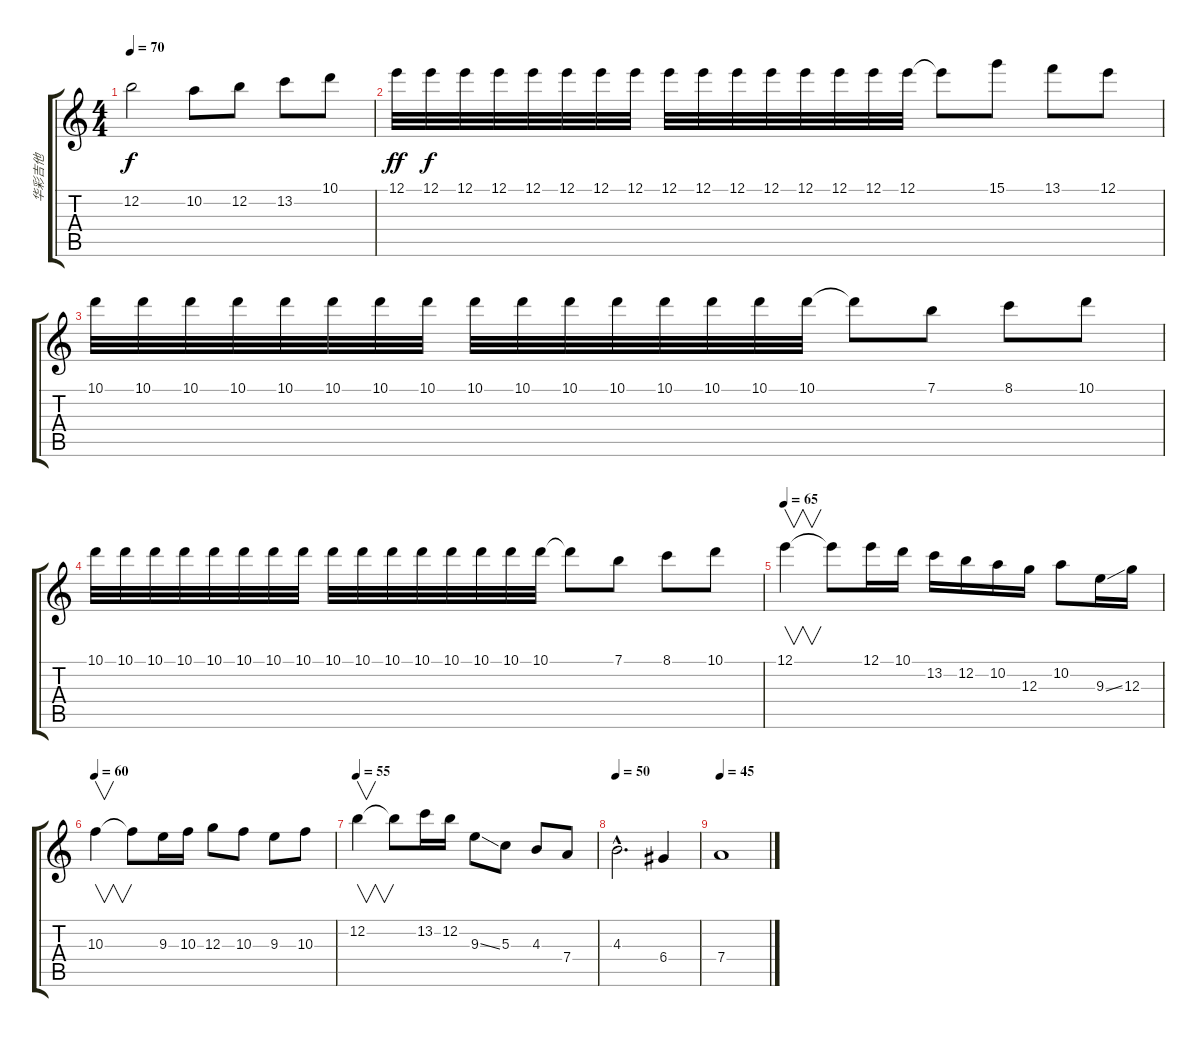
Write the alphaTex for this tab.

\track ("华彩吉他" "华彩吉他") {instrument distortionguitar}
\staff {score tabs}
\tuning (E4 B3 G3 D3 A2 E2) {hide}
\ts (4 4)
\tempo 70
\clef g2
\ks c
12.2.2{dy f} 10.2.8 12.2.8 13.2.8 10.1.8 |
12.1.32{dy ff} 12.1.32{dy f} 12.1.32 12.1.32 12.1.32 12.1.32 12.1.32 12.1.32 12.1.32 12.1.32 12.1.32 12.1.32 12.1.32 12.1.32 12.1.32 12.1.32 12.1{t}.8 15.1.8 13.1.8 12.1.8 |
10.1.32 10.1.32 10.1.32 10.1.32 10.1.32 10.1.32 10.1.32 10.1.32 10.1.32 10.1.32 10.1.32 10.1.32 10.1.32 10.1.32 10.1.32 10.1.32 10.1{t}.8 7.1.8 8.1.8 10.1.8 |
10.1.32 10.1.32 10.1.32 10.1.32 10.1.32 10.1.32 10.1.32 10.1.32 10.1.32 10.1.32 10.1.32 10.1.32 10.1.32 10.1.32 10.1.32 10.1.32 10.1{t}.8 7.1.8 8.1.8 10.1.8 |
\tempo 65
12.1.4{v} 12.1{t}.8 12.1.16 10.1.16 13.2.16 12.2.16 10.2.16 12.3.16 10.2.8 9.3{ss}.16 12.3.16 |
\tempo 60
10.3.4{v} 10.3{t}.8 9.3.16 10.3.16 12.3.8 10.3.8 9.3.8 10.3.8 |
\tempo 55
12.2.4{v} 12.2{t}.8 13.2.16 12.2.16 9.3{ss}.8 5.3.8 4.3.8 7.4.8 |
\tempo 50
4.3{hac}.2{d} 6.4.4 |
\tempo 45
7.4.1
